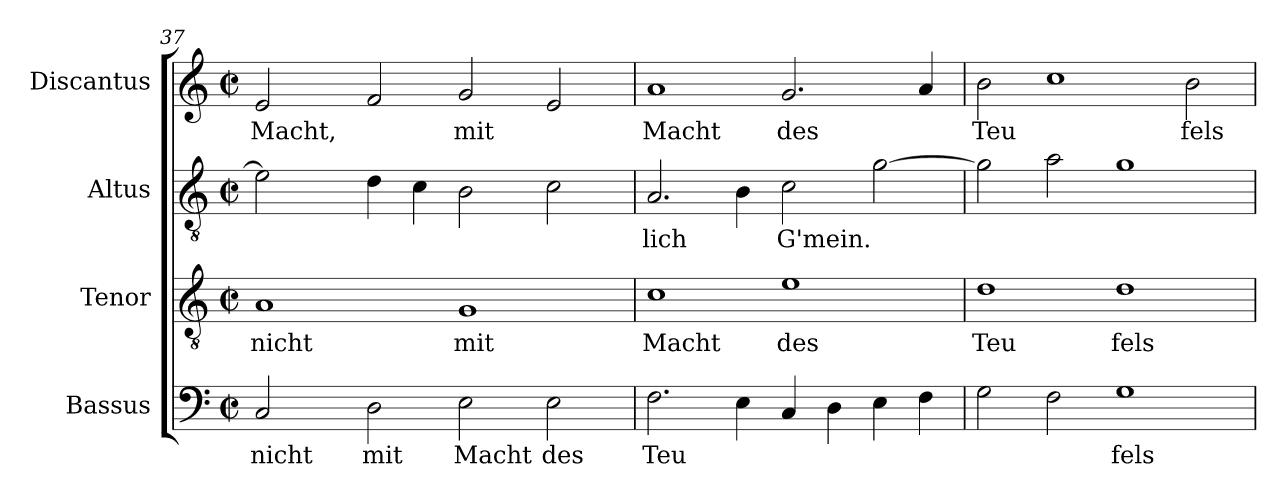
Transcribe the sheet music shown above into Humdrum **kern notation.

**kern	**text	**kern	**text	**kern	**text	**kern	**text
*part4	*part4	*part3	*part3	*part2	*part2	*part1	*part1
*staff4	*staff4	*staff3	*staff3	*staff2	*staff2	*staff1	*staff1
*I"Bassus	*	*I"Tenor	*	*I"Altus	*	*I"Discantus	*
!!LO:LB:g=z
*clefF4	*	*clefGv2	*	*clefGv2	*	*clefG2	*
*M2/2	*	*M2/2	*	*M2/2	*	*M2/2	*
*met(c|)	*	*met(c|)	*	*met(c|)	*	*met(c|)	*
=37	=37	=37	=37	=37	=37	=37	=37
!	!LO:LY:b:cj	!	!LO:LY:b:cj	!	!	!	!LO:LY:b:cj
*	*	*^	*	*	*	*	*
2C/	nicht	1A	4ryy	nicht	2e\]	.	2e/	Macht,
.	.	.	8ryy	.	.	.	.	.
.	.	.	64ryy	.	.	.	.	.
.	.	.	1ryy	.	.	.	.	.
!	!LO:LY:b:cj	!	!	!	!	!	!	!
2D\	mit	.	.	.	4d\	.	2f/	.
.	.	.	.	.	4c\	.	.	.
!	!LO:LY:b:cj	!	!	!LO:LY:b:cj	!	!	!	!LO:LY:b:cj
2E\	Macht	1G	.	mit	2B\	.	2g/	mit
.	.	.	2ryy	.	.	.	.	.
!	!LO:LY:b:cj	!	!	!	!	!	!	!
2E\	des	.	.	.	2c\	.	2e/	.
.	.	.	16..ryy	.	.	.	.	.
=38	=38	=38	=38	=38	=38	=38	=38	=38
!	!LO:LY:b:cj	!	!	!LO:LY:b:cj	!	!LO:LY:b:cj	!	!LO:LY:b:cj
*	*	*v	*v	*	*	*	*	*
2.F\	Teu	1c	Macht	2.A/	lich	1a	Macht
4E\	.	.	.	4B\	.	.	.
!	!	!	!LO:LY:b:cj	!	!LO:LY:b	!	!LO:LY:b:cj
4C/	.	1e	des	2c\	G'mein.	2.g/	des
4D\	.	.	.	.	.	.	.
4E\	.	.	.	[>2g\	.	.	.
4F\	.	.	.	.	.	4a/	.
=39	=39	=39	=39	=39	=39	=39	=39
!	!	!	!LO:LY:b:cj	!	!	!	!LO:LY:b:cj
2G\	.	1d	Teu	2g\]	.	2b\	Teu
2F\	.	.	.	2a\	.	1cc	.
!	!LO:LY:b:cj	!	!LO:LY:b:cj	!	!	!	!
1G	fels	1d	fels	1g	.	.	.
!	!	!	!	!	!	!	!LO:LY:b:cj
.	.	.	.	.	.	2b\	fels
=	=	=	=	=	=	=	=
*-	*-	*-	*-	*-	*-	*-	*-
